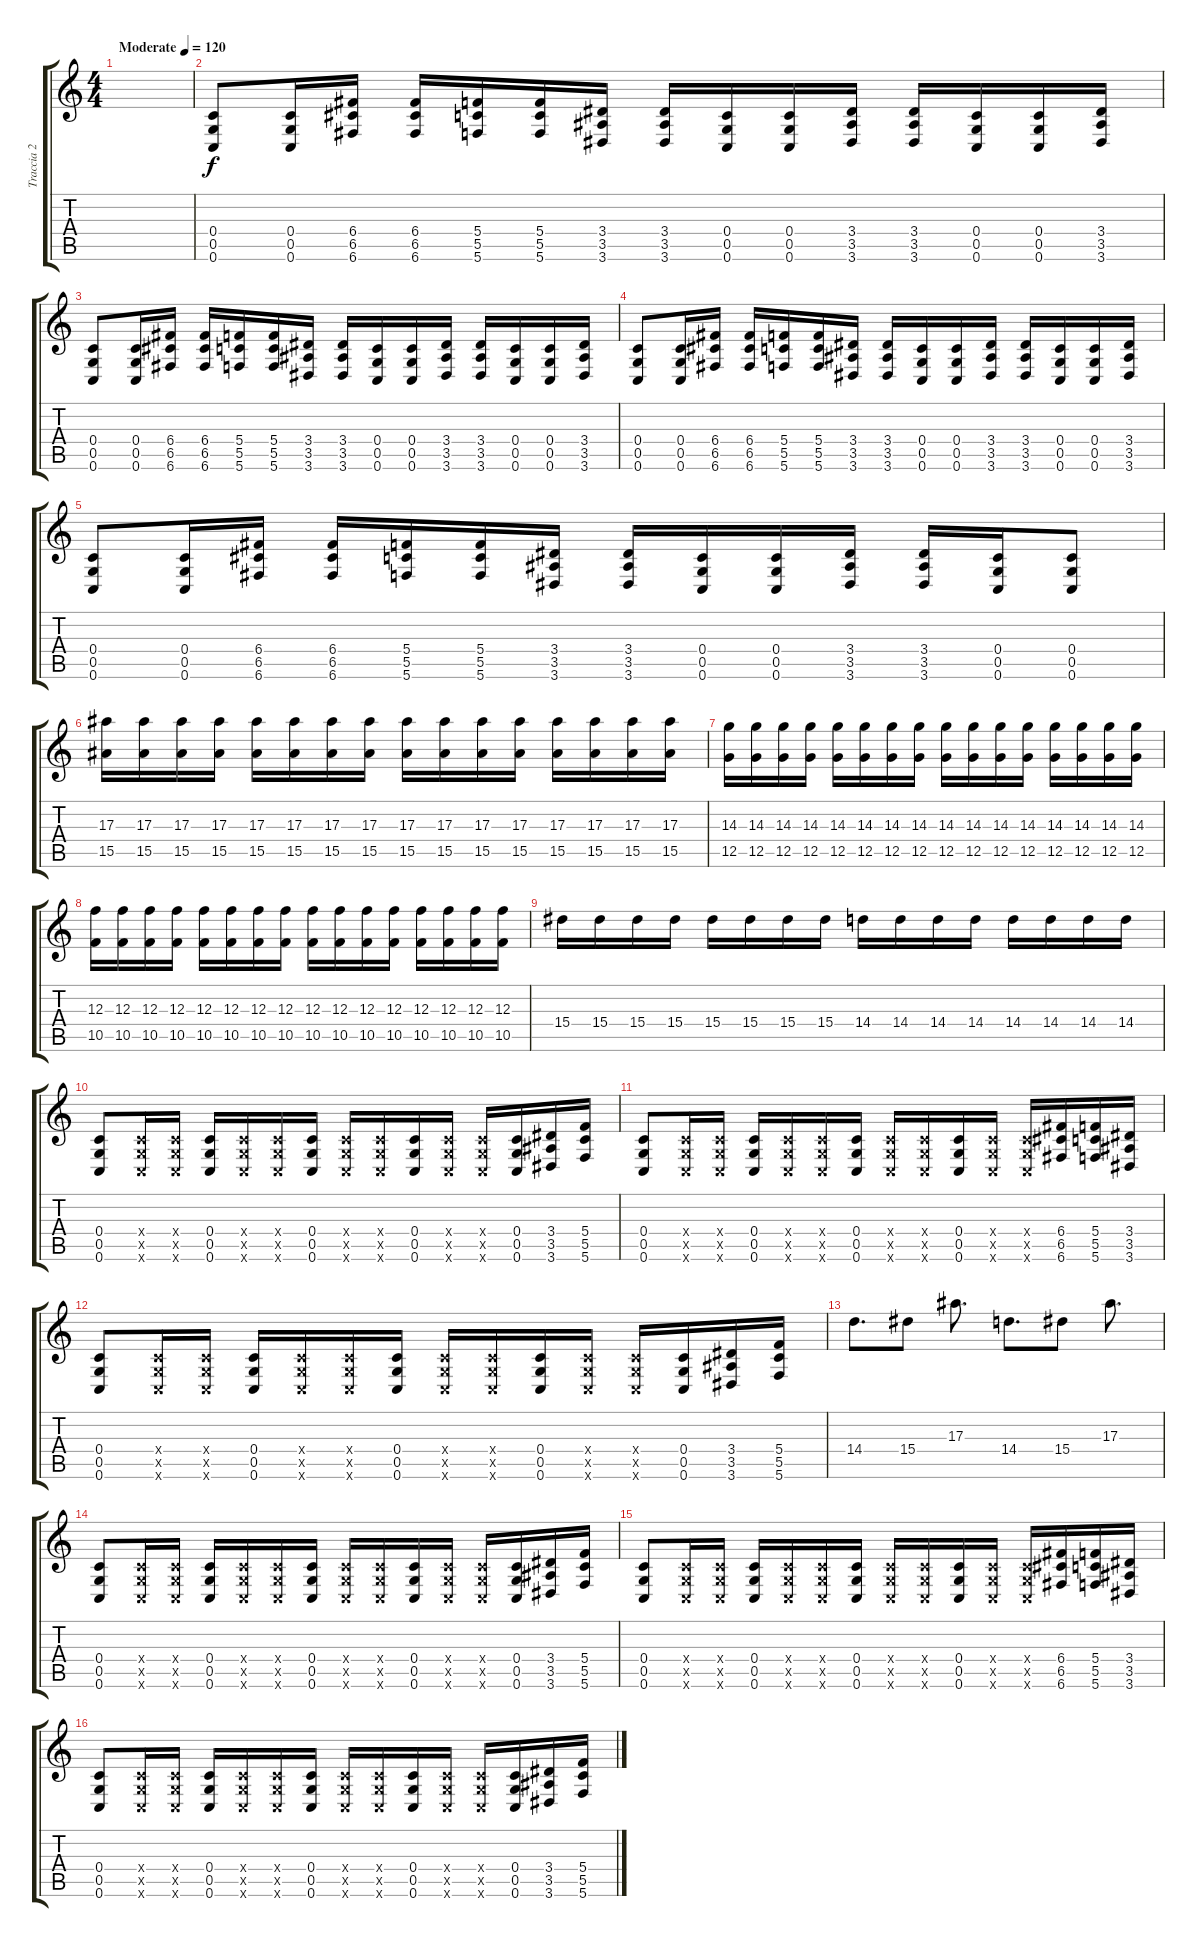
\track ("Traccia 2" "Traccia 2") {instrument overdrivenguitar}
\staff {score tabs}
\tuning (D4 A3 F3 C3 G2 C2) {hide}
\ts (4 4)
\tempo (120 "Moderate")
\clef g2
\ks c
|
(0.4 0.5 0.6).8 (0.4 0.5 0.6).16 (6.4 6.5 6.6).16 (6.4 6.5 6.6).16 (5.4 5.5 5.6).16 (5.4 5.5 5.6).16 (3.4 3.5 3.6).16 (3.4 3.5 3.6).16 (0.4 0.5 0.6).16 (0.4 0.5 0.6).16 (3.4 3.5 3.6).16 (3.4 3.5 3.6).16 (0.4 0.5 0.6).16 (0.4 0.5 0.6).16 (3.4 3.5 3.6).16 |
(0.4 0.5 0.6).8 (0.4 0.5 0.6).16 (6.4 6.5 6.6).16 (6.4 6.5 6.6).16 (5.4 5.5 5.6).16 (5.4 5.5 5.6).16 (3.4 3.5 3.6).16 (3.4 3.5 3.6).16 (0.4 0.5 0.6).16 (0.4 0.5 0.6).16 (3.4 3.5 3.6).16 (3.4 3.5 3.6).16 (0.4 0.5 0.6).16 (0.4 0.5 0.6).16 (3.4 3.5 3.6).16 |
(0.4 0.5 0.6).8 (0.4 0.5 0.6).16 (6.4 6.5 6.6).16 (6.4 6.5 6.6).16 (5.4 5.5 5.6).16 (5.4 5.5 5.6).16 (3.4 3.5 3.6).16 (3.4 3.5 3.6).16 (0.4 0.5 0.6).16 (0.4 0.5 0.6).16 (3.4 3.5 3.6).16 (3.4 3.5 3.6).16 (0.4 0.5 0.6).16 (0.4 0.5 0.6).16 (3.4 3.5 3.6).16 |
(0.4 0.5 0.6).8 (0.4 0.5 0.6).16 (6.4 6.5 6.6).16 (6.4 6.5 6.6).16 (5.4 5.5 5.6).16 (5.4 5.5 5.6).16 (3.4 3.5 3.6).16 (3.4 3.5 3.6).16 (0.4 0.5 0.6).16 (0.4 0.5 0.6).16 (3.4 3.5 3.6).16 (3.4 3.5 3.6).16 (0.4 0.5 0.6).16 (0.4 0.5 0.6).8 |
(17.3 15.5).16 (17.3 15.5).16 (17.3 15.5).16 (17.3 15.5).16 (17.3 15.5).16 (17.3 15.5).16 (17.3 15.5).16 (17.3 15.5).16 (17.3 15.5).16 (17.3 15.5).16 (17.3 15.5).16 (17.3 15.5).16 (17.3 15.5).16 (17.3 15.5).16 (17.3 15.5).16 (17.3 15.5).16 |
(14.3 12.5).16 (14.3 12.5).16 (14.3 12.5).16 (14.3 12.5).16 (14.3 12.5).16 (14.3 12.5).16 (14.3 12.5).16 (14.3 12.5).16 (14.3 12.5).16 (14.3 12.5).16 (14.3 12.5).16 (14.3 12.5).16 (14.3 12.5).16 (14.3 12.5).16 (14.3 12.5).16 (14.3 12.5).16 |
(12.3 10.5).16 (12.3 10.5).16 (12.3 10.5).16 (12.3 10.5).16 (12.3 10.5).16 (12.3 10.5).16 (12.3 10.5).16 (12.3 10.5).16 (12.3 10.5).16 (12.3 10.5).16 (12.3 10.5).16 (12.3 10.5).16 (12.3 10.5).16 (12.3 10.5).16 (12.3 10.5).16 (12.3 10.5).16 |
15.4.16 15.4.16 15.4.16 15.4.16 15.4.16 15.4.16 15.4.16 15.4.16 14.4.16 14.4.16 14.4.16 14.4.16 14.4.16 14.4.16 14.4.16 14.4.16 |
(0.4 0.5 0.6).8 (0.4{x} 0.5{x} 0.6{x}).16 (0.4{x} 0.5{x} 0.6{x}).16 (0.4 0.5 0.6).16 (0.4{x} 0.5{x} 0.6{x}).16 (0.4{x} 0.5{x} 0.6{x}).16 (0.4 0.5 0.6).16 (0.4{x} 0.5{x} 0.6{x}).16 (0.4{x} 0.5{x} 0.6{x}).16 (0.4 0.5 0.6).16 (0.4{x} 0.5{x} 0.6{x}).16 (0.4{x} 0.5{x} 0.6{x}).16 (0.4 0.5 0.6).16 (3.4 3.5 3.6).16 (5.4 5.5 5.6).16 |
(0.4 0.5 0.6).8 (0.4{x} 0.5{x} 0.6{x}).16 (0.4{x} 0.5{x} 0.6{x}).16 (0.4 0.5 0.6).16 (0.4{x} 0.5{x} 0.6{x}).16 (0.4{x} 0.5{x} 0.6{x}).16 (0.4 0.5 0.6).16 (0.4{x} 0.5{x} 0.6{x}).16 (0.4{x} 0.5{x} 0.6{x}).16 (0.4 0.5 0.6).16 (0.4{x} 0.5{x} 0.6{x}).16 (0.4{x} 0.5{x} 0.6{x}).16 (6.4 6.5 6.6).16 (5.4 5.5 5.6).16 (3.4 3.5 3.6).16 |
(0.4 0.5 0.6).8 (0.4{x} 0.5{x} 0.6{x}).16 (0.4{x} 0.5{x} 0.6{x}).16 (0.4 0.5 0.6).16 (0.4{x} 0.5{x} 0.6{x}).16 (0.4{x} 0.5{x} 0.6{x}).16 (0.4 0.5 0.6).16 (0.4{x} 0.5{x} 0.6{x}).16 (0.4{x} 0.5{x} 0.6{x}).16 (0.4 0.5 0.6).16 (0.4{x} 0.5{x} 0.6{x}).16 (0.4{x} 0.5{x} 0.6{x}).16 (0.4 0.5 0.6).16 (3.4 3.5 3.6).16 (5.4 5.5 5.6).16 |
14.4.8{d} 15.4.8 17.3.8{d} 14.4.8{d} 15.4.8 17.3.8{d} |
(0.4 0.5 0.6).8 (0.4{x} 0.5{x} 0.6{x}).16 (0.4{x} 0.5{x} 0.6{x}).16 (0.4 0.5 0.6).16 (0.4{x} 0.5{x} 0.6{x}).16 (0.4{x} 0.5{x} 0.6{x}).16 (0.4 0.5 0.6).16 (0.4{x} 0.5{x} 0.6{x}).16 (0.4{x} 0.5{x} 0.6{x}).16 (0.4 0.5 0.6).16 (0.4{x} 0.5{x} 0.6{x}).16 (0.4{x} 0.5{x} 0.6{x}).16 (0.4 0.5 0.6).16 (3.4 3.5 3.6).16 (5.4 5.5 5.6).16 |
(0.4 0.5 0.6).8 (0.4{x} 0.5{x} 0.6{x}).16 (0.4{x} 0.5{x} 0.6{x}).16 (0.4 0.5 0.6).16 (0.4{x} 0.5{x} 0.6{x}).16 (0.4{x} 0.5{x} 0.6{x}).16 (0.4 0.5 0.6).16 (0.4{x} 0.5{x} 0.6{x}).16 (0.4{x} 0.5{x} 0.6{x}).16 (0.4 0.5 0.6).16 (0.4{x} 0.5{x} 0.6{x}).16 (0.4{x} 0.5{x} 0.6{x}).16 (6.4 6.5 6.6).16 (5.4 5.5 5.6).16 (3.4 3.5 3.6).16 |
(0.4 0.5 0.6).8 (0.4{x} 0.5{x} 0.6{x}).16 (0.4{x} 0.5{x} 0.6{x}).16 (0.4 0.5 0.6).16 (0.4{x} 0.5{x} 0.6{x}).16 (0.4{x} 0.5{x} 0.6{x}).16 (0.4 0.5 0.6).16 (0.4{x} 0.5{x} 0.6{x}).16 (0.4{x} 0.5{x} 0.6{x}).16 (0.4 0.5 0.6).16 (0.4{x} 0.5{x} 0.6{x}).16 (0.4{x} 0.5{x} 0.6{x}).16 (0.4 0.5 0.6).16 (3.4 3.5 3.6).16 (5.4 5.5 5.6).16
